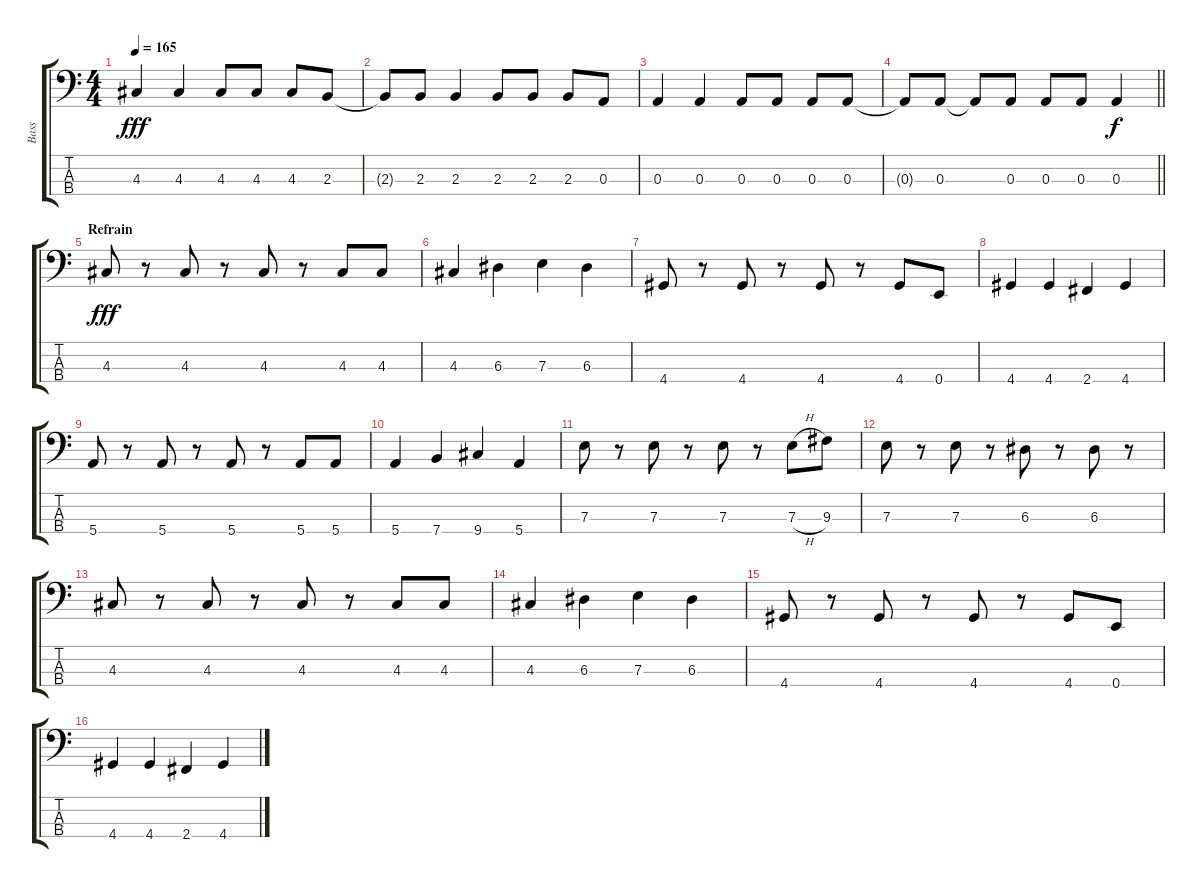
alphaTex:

\track ("Bass" "Bass") {instrument slapbass1}
\staff {score tabs}
\tuning (G2 D2 A1 E1) {hide}
\ts (4 4)
\tempo 165
\clef f4
\ks c
4.3.4{dy fff} 4.3.4 4.3.8 4.3.8 4.3.8 2.3.8 |
2.3{t}.8 2.3.8 2.3.4 2.3.8 2.3.8 2.3.8 0.3.8 |
0.3.4 0.3.4 0.3.8 0.3.8 0.3.8 0.3.8 |
\barLineRight lightlight
0.3{t}.8 0.3.8 0.3{t}.8 0.3.8 0.3.8 0.3.8 0.3.4{dy f} |
\section ("" "Refrain")
4.3.8{dy fff} r.8 4.3.8 r.8 4.3.8 r.8 4.3.8 4.3.8 |
4.3.4 6.3.4 7.3.4 6.3.4 |
4.4.8 r.8 4.4.8 r.8 4.4.8 r.8 4.4.8 0.4.8 |
4.4.4 4.4.4 2.4.4 4.4.4 |
5.4.8 r.8 5.4.8 r.8 5.4.8 r.8 5.4.8 5.4.8 |
5.4.4 7.4.4 9.4.4 5.4.4 |
7.3.8 r.8 7.3.8 r.8 7.3.8 r.8 7.3{h}.8 9.3.8 |
7.3.8 r.8 7.3.8 r.8 6.3.8 r.8 6.3.8 r.8 |
4.3.8 r.8 4.3.8 r.8 4.3.8 r.8 4.3.8 4.3.8 |
4.3.4 6.3.4 7.3.4 6.3.4 |
4.4.8 r.8 4.4.8 r.8 4.4.8 r.8 4.4.8 0.4.8 |
4.4.4 4.4.4 2.4.4 4.4.4
